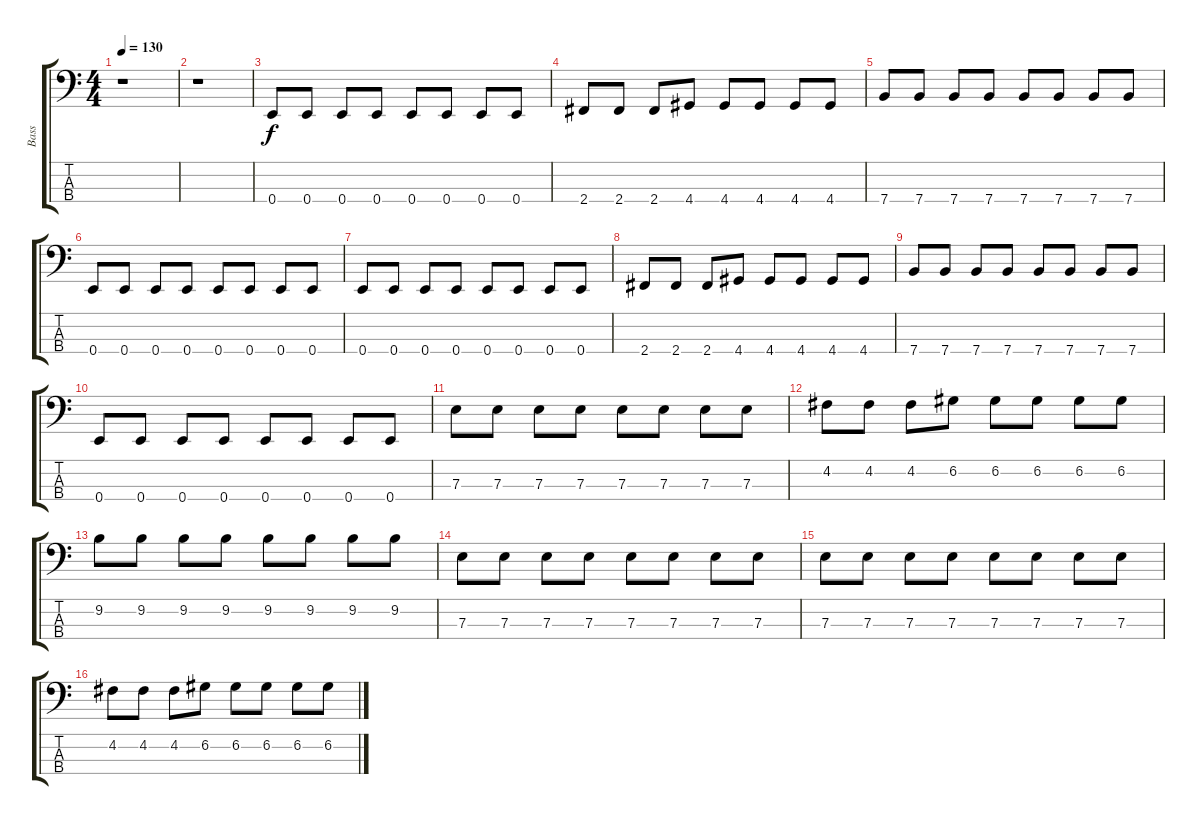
\track ("Bass" "Bass") {instrument electricbassfinger}
\staff {score tabs}
\tuning (G2 D2 A1 E1) {hide}
\ts (4 4)
\tempo 130
\clef f4
\ks c
r.1{dy f instrument electricbassfinger} |
r.1 |
0.4.8 0.4.8 0.4.8 0.4.8 0.4.8 0.4.8 0.4.8 0.4.8 |
2.4.8 2.4.8 2.4.8 4.4.8 4.4.8 4.4.8 4.4.8 4.4.8 |
7.4.8 7.4.8 7.4.8 7.4.8 7.4.8 7.4.8 7.4.8 7.4.8 |
0.4.8 0.4.8 0.4.8 0.4.8 0.4.8 0.4.8 0.4.8 0.4.8 |
0.4.8 0.4.8 0.4.8 0.4.8 0.4.8 0.4.8 0.4.8 0.4.8 |
2.4.8 2.4.8 2.4.8 4.4.8 4.4.8 4.4.8 4.4.8 4.4.8 |
7.4.8 7.4.8 7.4.8 7.4.8 7.4.8 7.4.8 7.4.8 7.4.8 |
0.4.8 0.4.8 0.4.8 0.4.8 0.4.8 0.4.8 0.4.8 0.4.8 |
7.3.8 7.3.8 7.3.8 7.3.8 7.3.8 7.3.8 7.3.8 7.3.8 |
4.2.8 4.2.8 4.2.8 6.2.8 6.2.8 6.2.8 6.2.8 6.2.8 |
9.2.8 9.2.8 9.2.8 9.2.8 9.2.8 9.2.8 9.2.8 9.2.8 |
7.3.8 7.3.8 7.3.8 7.3.8 7.3.8 7.3.8 7.3.8 7.3.8 |
7.3.8 7.3.8 7.3.8 7.3.8 7.3.8 7.3.8 7.3.8 7.3.8 |
4.2.8 4.2.8 4.2.8 6.2.8 6.2.8 6.2.8 6.2.8 6.2.8
